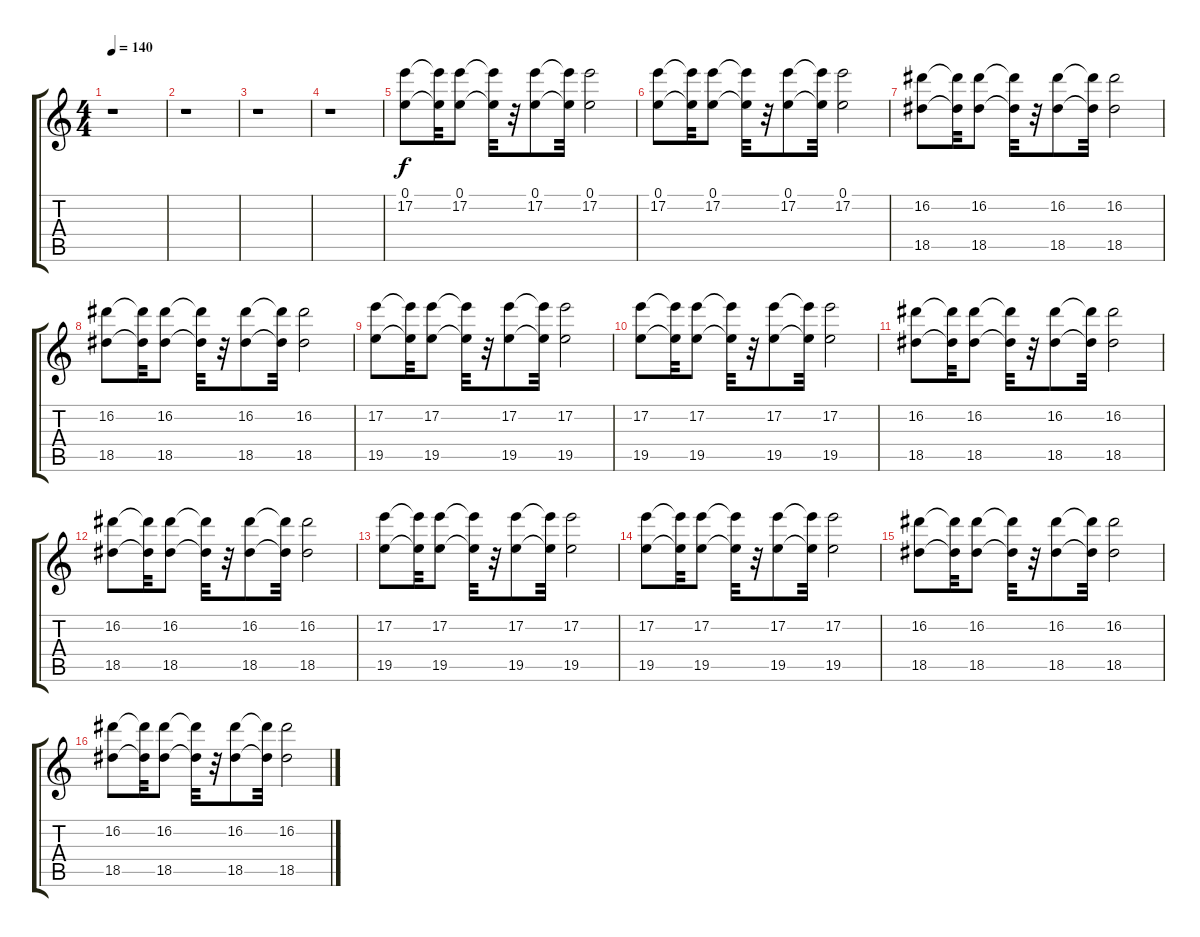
\track "" {instrument overdrivenguitar}
\staff {score tabs}
\tuning (E4 B3 G3 D3 A2 E2) {hide}
\ts (4 4)
\tempo 140
\clef g2
\ks c
r.1{dy f} |
r.1 |
r.1 |
r.1 |
(0.1 17.2).8 (0.1{t} 17.2{t}).32 (0.1 17.2).8 (0.1{t} 17.2{t}).32 r.32 (0.1 17.2).8 (0.1{t} 17.2{t}).32 (0.1 17.2).2 |
(0.1 17.2).8 (0.1{t} 17.2{t}).32 (0.1 17.2).8 (0.1{t} 17.2{t}).32 r.32 (0.1 17.2).8 (0.1{t} 17.2{t}).32 (0.1 17.2).2 |
(16.2 18.5).8 (16.2{t} 18.5{t}).32 (16.2 18.5).8 (16.2{t} 18.5{t}).32 r.32 (16.2 18.5).8 (16.2{t} 18.5{t}).32 (16.2 18.5).2 |
(16.2 18.5).8 (16.2{t} 18.5{t}).32 (16.2 18.5).8 (16.2{t} 18.5{t}).32 r.32 (16.2 18.5).8 (16.2{t} 18.5{t}).32 (16.2 18.5).2 |
(17.2 19.5).8 (17.2{t} 19.5{t}).32 (17.2 19.5).8 (17.2{t} 19.5{t}).32 r.32 (17.2 19.5).8 (17.2{t} 19.5{t}).32 (17.2 19.5).2 |
(17.2 19.5).8 (17.2{t} 19.5{t}).32 (17.2 19.5).8 (17.2{t} 19.5{t}).32 r.32 (17.2 19.5).8 (17.2{t} 19.5{t}).32 (17.2 19.5).2 |
(16.2 18.5).8 (16.2{t} 18.5{t}).32 (16.2 18.5).8 (16.2{t} 18.5{t}).32 r.32 (16.2 18.5).8 (16.2{t} 18.5{t}).32 (16.2 18.5).2 |
(16.2 18.5).8 (16.2{t} 18.5{t}).32 (16.2 18.5).8 (16.2{t} 18.5{t}).32 r.32 (16.2 18.5).8 (16.2{t} 18.5{t}).32 (16.2 18.5).2 |
(17.2 19.5).8 (17.2{t} 19.5{t}).32 (17.2 19.5).8 (17.2{t} 19.5{t}).32 r.32 (17.2 19.5).8 (17.2{t} 19.5{t}).32 (17.2 19.5).2 |
(17.2 19.5).8 (17.2{t} 19.5{t}).32 (17.2 19.5).8 (17.2{t} 19.5{t}).32 r.32 (17.2 19.5).8 (17.2{t} 19.5{t}).32 (17.2 19.5).2 |
(16.2 18.5).8 (16.2{t} 18.5{t}).32 (16.2 18.5).8 (16.2{t} 18.5{t}).32 r.32 (16.2 18.5).8 (16.2{t} 18.5{t}).32 (16.2 18.5).2 |
(16.2 18.5).8 (16.2{t} 18.5{t}).32 (16.2 18.5).8 (16.2{t} 18.5{t}).32 r.32 (16.2 18.5).8 (16.2{t} 18.5{t}).32 (16.2 18.5).2
